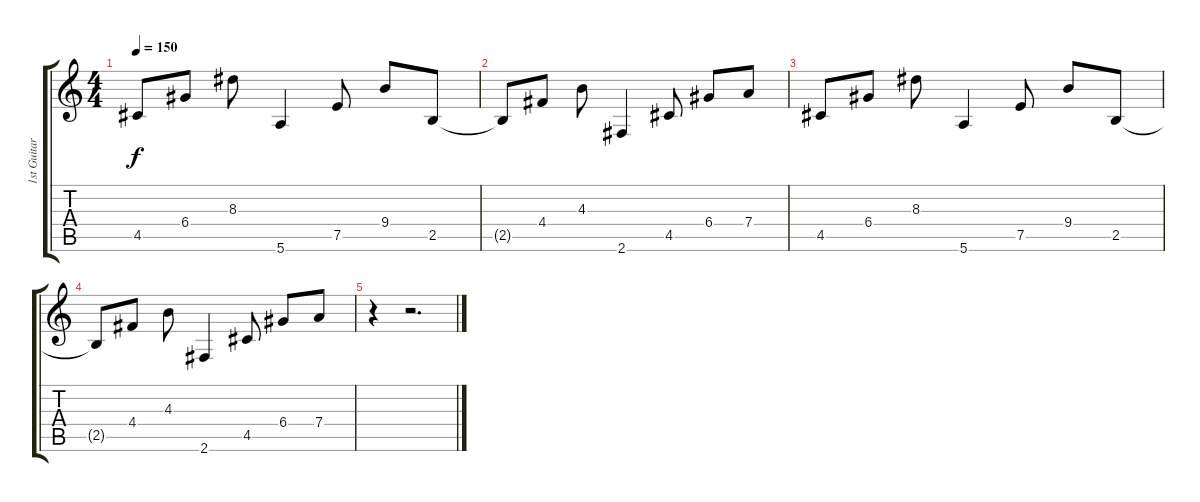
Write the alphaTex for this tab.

\track ("1st Guitar" "1st Guitar") {instrument electricguitarjazz}
\staff {score tabs}
\tuning (E4 B3 G3 D3 A2 E2) {hide}
\ts (4 4)
\tempo 150
\clef g2
\ks c
4.5.8{dy f} 6.4.8 8.3.8 5.6.4 7.5.8 9.4.8 2.5.8 |
2.5{t}.8 4.4.8 4.3.8 2.6.4 4.5.8 6.4.8 7.4.8 |
4.5.8 6.4.8 8.3.8 5.6.4 7.5.8 9.4.8 2.5.8 |
2.5{t}.8 4.4.8 4.3.8 2.6.4 4.5.8 6.4.8 7.4.8 |
r.4 r.2{d}
